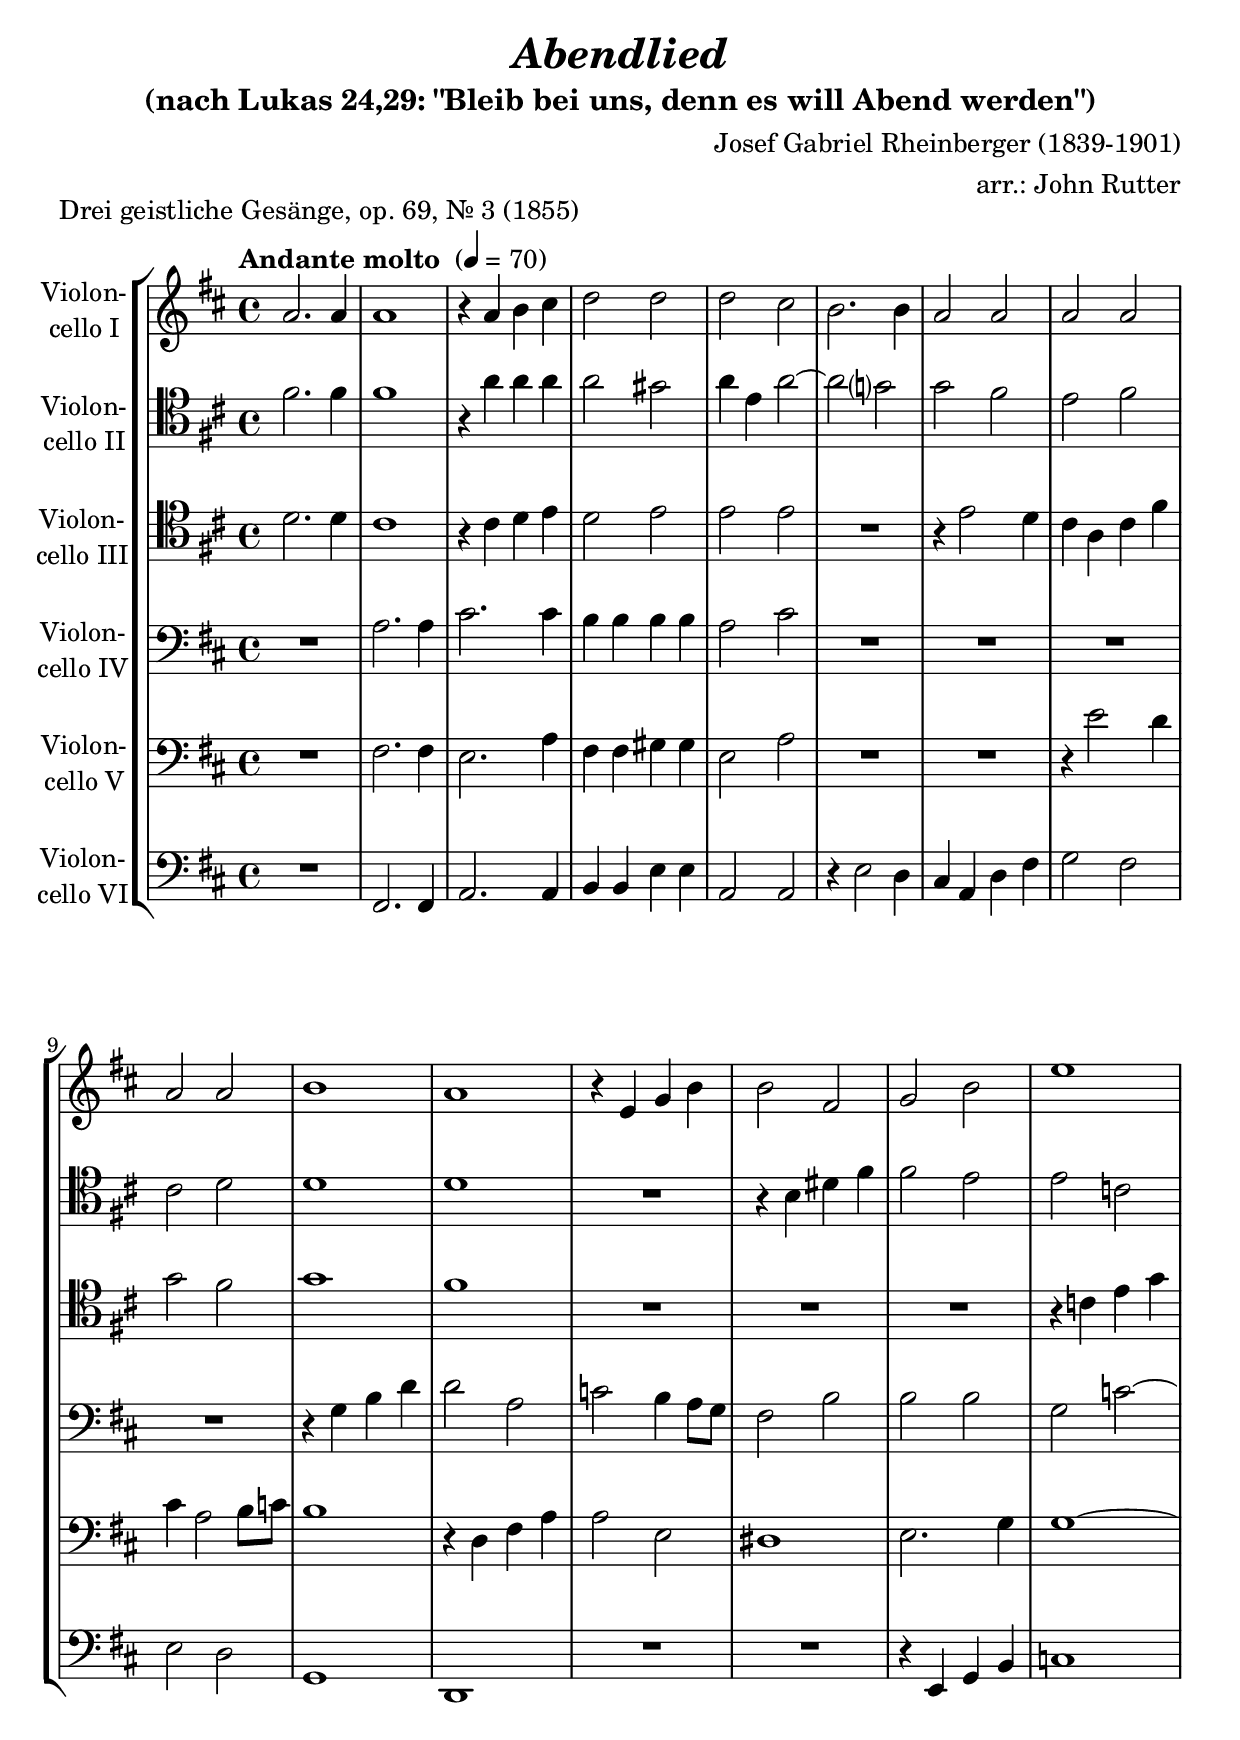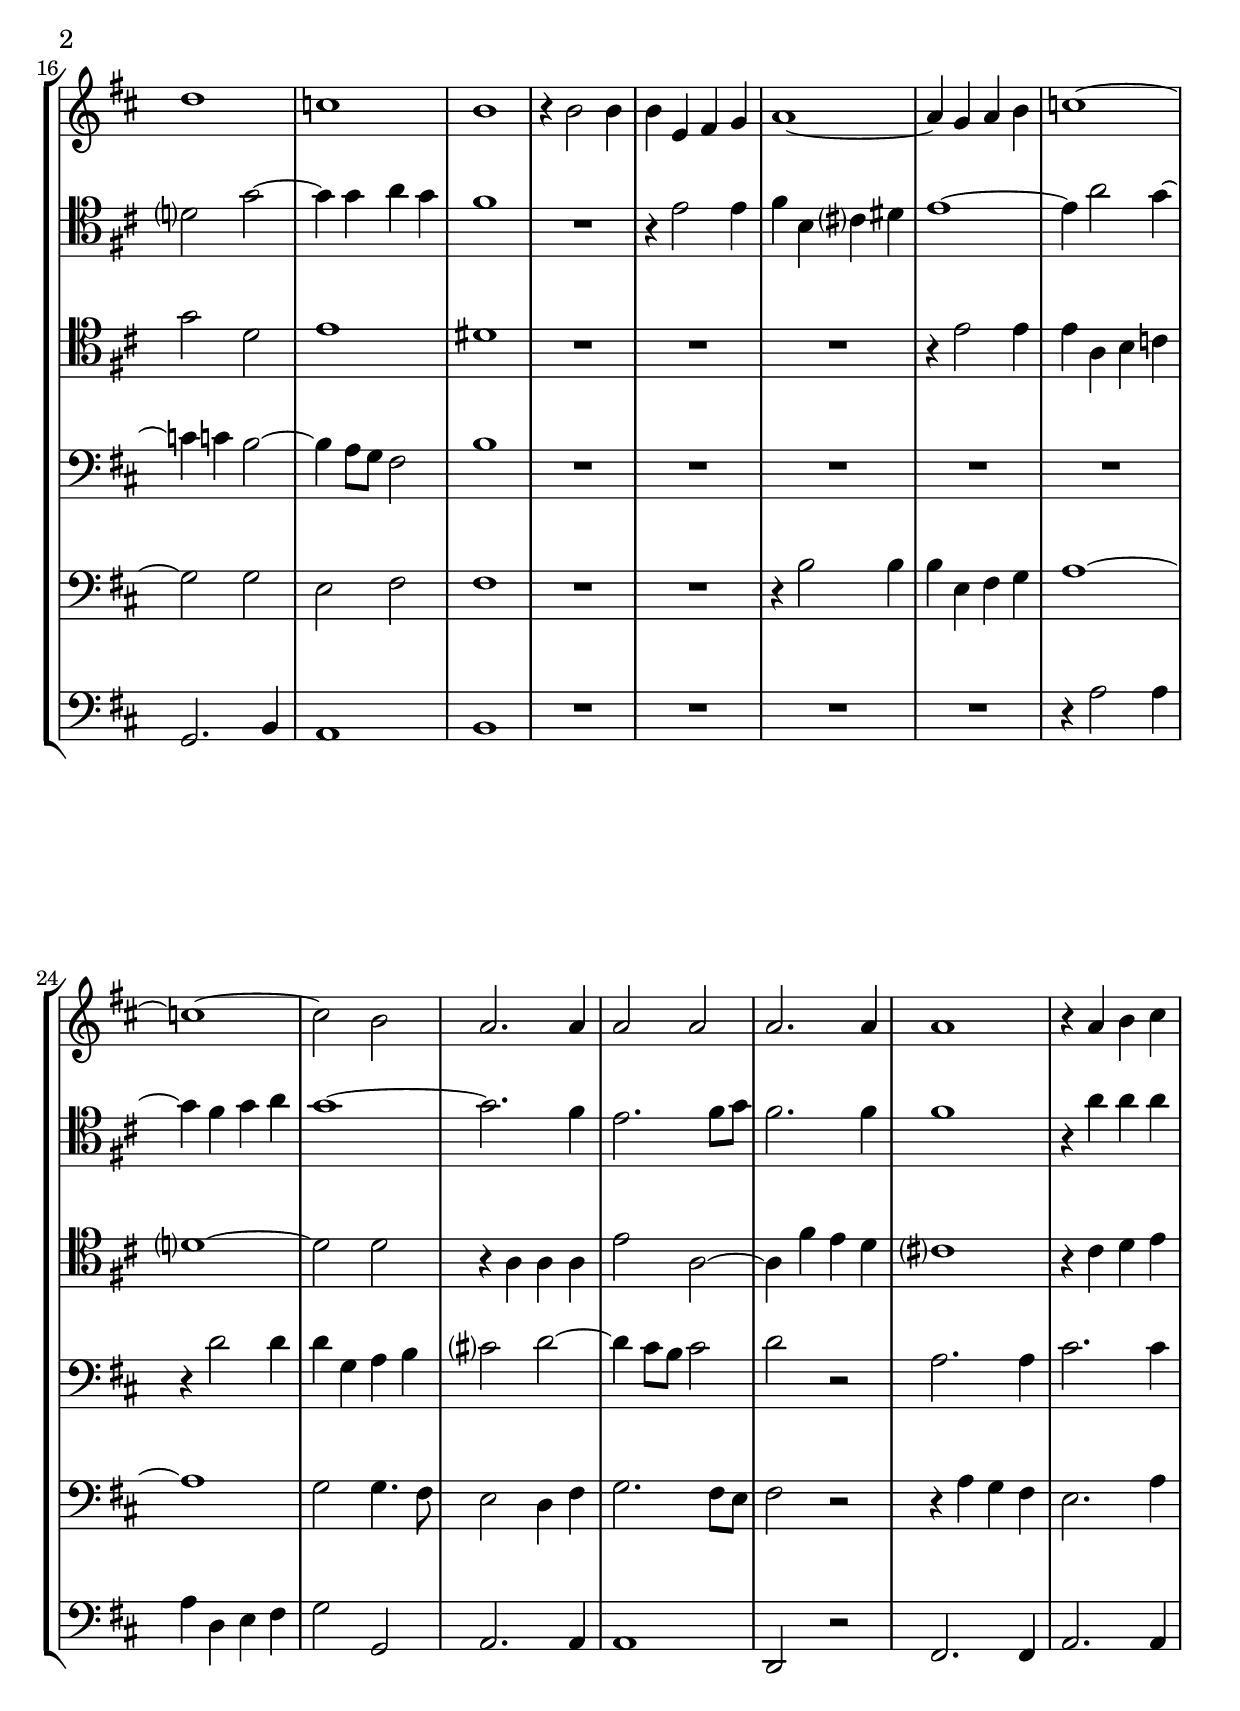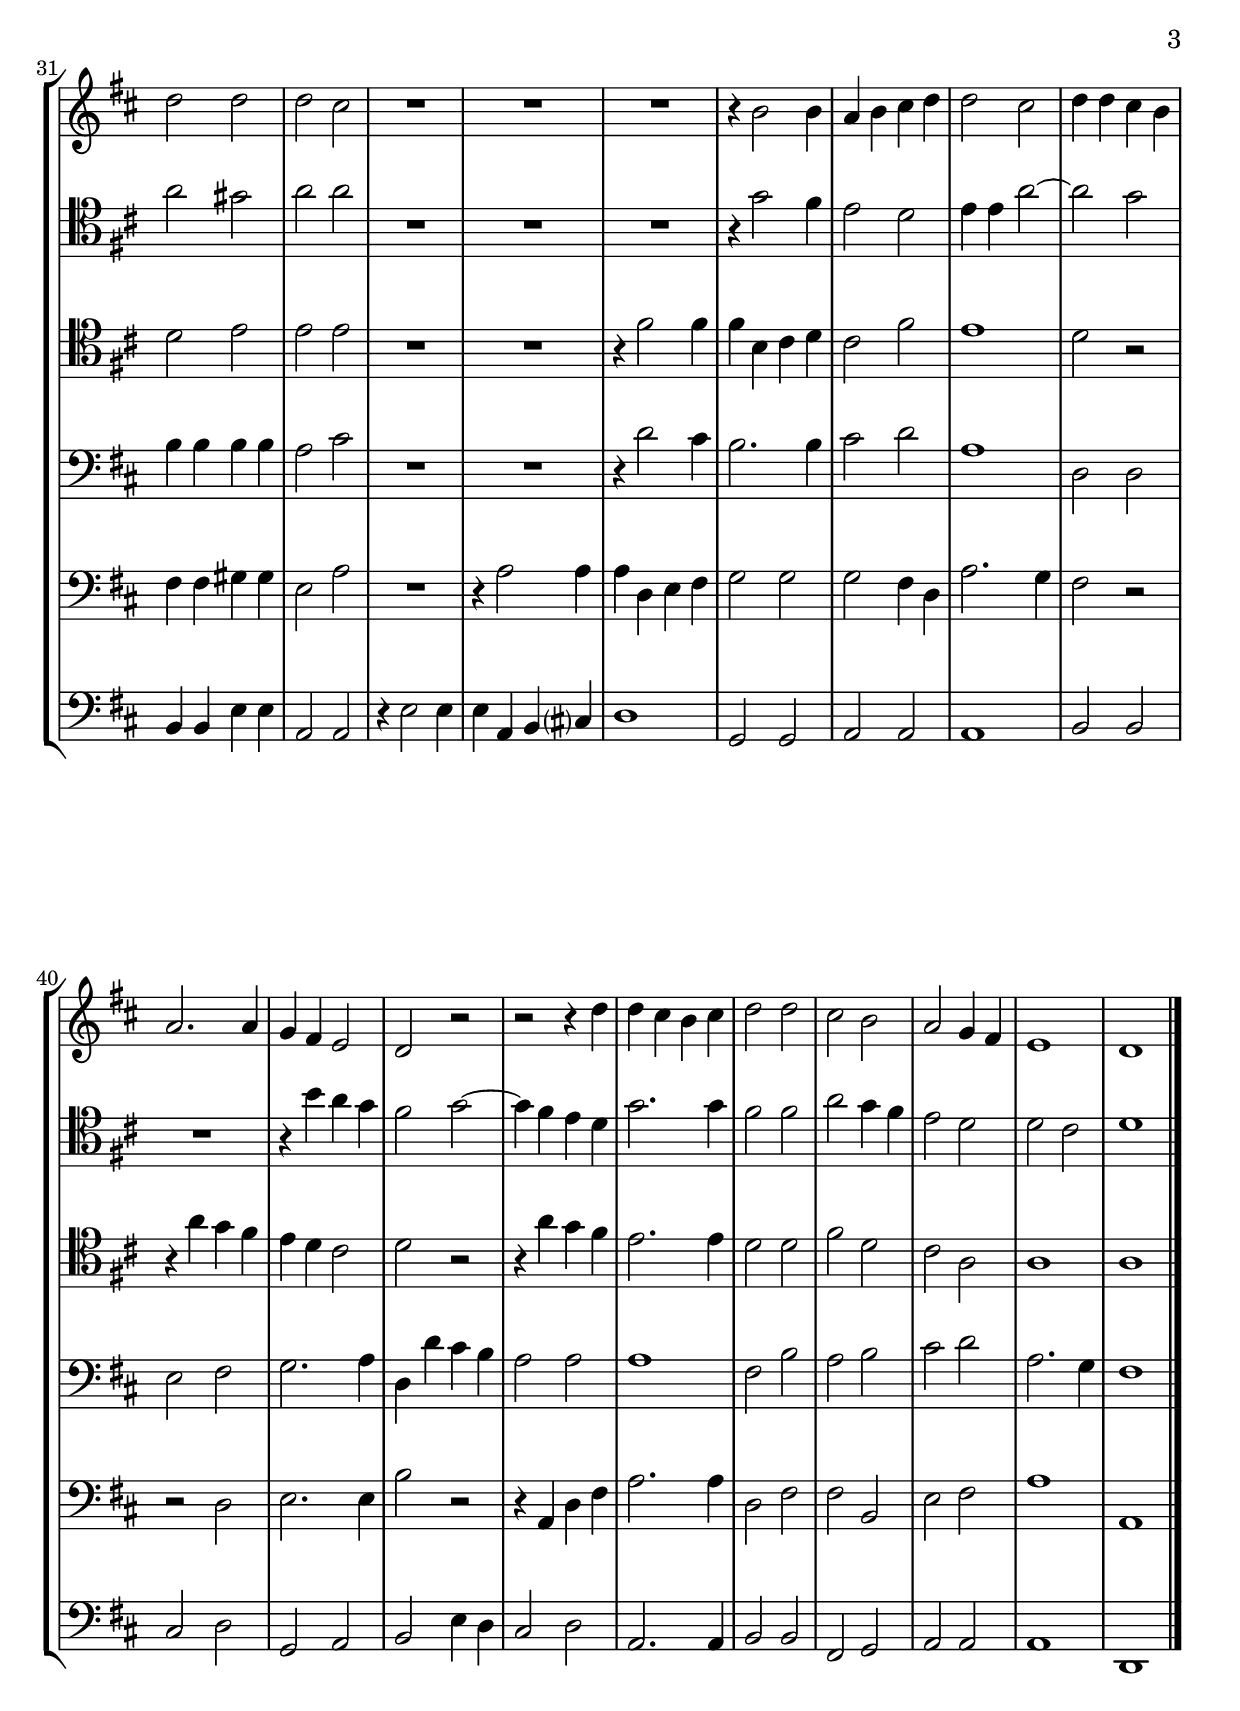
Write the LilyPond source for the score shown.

\version "2.18.2"
\include "deutsch.ly"
  
#(set-global-staff-size 23)

\header {
  title     = \markup \bold \italic "Abendlied"
  subtitle  = "(nach Lukas 24,29: \"Bleib bei uns, denn es will Abend werden\")"
  composer  = "Josef Gabriel Rheinberger (1839-1901)"
  arranger  = "arr.: John Rutter"
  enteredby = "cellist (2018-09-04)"
  piece     = "Drei geistliche Gesänge, op. 69, Nr. 3 (1855)"
}

voiceconsts = {
  \key f \major
  \time 4/4
  \clef "bass"
%  \numericTimeSignature
  \compressFullBarRests
  % Set default beaming for all staves
% \set Timing.beamExceptions = #'()
% \set Timing.baseMoment     = #(ly:make-moment 1 4)
% \set Timing.beatStructure  = #'(1 1 1)
  \tempo "Andante molto " 4=70
}

micl = "clarinet"
mifl = "flute"
miob = "oboe"
mifh = "french horn"
misx = "tenor sax"
mist = "string ensemble 1"
miba = "cello"

va = \relative c'' {
  \voiceconsts
  \clef "treble"

  c2. c4
  c1
  r4 c d e

  f2 f
  f e
  d2. d4

  c2 c
  c c
  c c

  d1
  c
  r4 g b d

  d2 a
  b d
  g1

  f
  es
  d

  r4 d2 d4
  d g, a b
  c1~

  c4 b c d
  es1~
  es~

  es2 d
  c2. c4
  c2 c

  c2. c4
  c1
  r4 c d e

  f2 f
  f e
  R1*3
  r4 d2 d4

  c d e f
  f2 e
  f4 f e d

  c2. c4
  b a g2
  f r

  r r4 f'
  f e d e
  f2 f

  e d
  c b4 a
  g1
  f \bar "|."
}

vb = \relative c'' {
  \voiceconsts
  \clef "tenor"

  a2. a4
  a1
  r4 c c c

  c2 h
  c4 g c2~
  c b?

  b a
  g a
  e f

  f1
  f
  R

  r4 d fis a
  a2 g
  g es

  f? b~
  b4 b c b
  a1
  
  R
  r4 g2 g4
  a d, e? fis

  g1~
  g4 c2 b4~
  b a b c

  b1~
  b2. a4
  g2. a8 b

  a2. a4
  a1
  r4 c c c

  c2 h
  c c
  R1*3
  r4 b2 a4

  g2 f
  g4 g c2~
  c b

  R1
  r4 d c b
  a2 b~

  b4 a g f
  b2. b4
  a2 a

  c b4 a
  g2 f
  f e
  f1 \bar "|."
}

vc = \relative c' {
  \voiceconsts
  \clef "tenor"
  
  f2. f4
  e1
  r4 e f g

  f2 g
  g g
  R1

  r4 g2 f4
  e c e a
  b2 a

  b1
  a
  R1*3
  r4 es g b

  b2 f
  g1
  fis

  R1*3
  r4 g2 g4
  g c, d es
  f?1~

  f2 f
  r4 c c c
  g'2 c,~

  c4 a' g f
  e?1
  r4 e f g

  f2 g
  g g
  R1*2

  r4 a2 a4
  a d, e f

  e2 a
  g1
  f2 r

  r4 c' b a
  g f e2
  f r

  r4 c' b a
  g2. g4
  f2 f

  a f
  e c
  c1
  c \bar "|."
}

vd = \relative c' {
  \voiceconsts

  R1
  c2. c4
  e2. e4

  d d d d
  c2 e
  R1*4

  r4 b d f
  f2 c
  es d4 c8 b

  a2 d
  d d
  b es~

  es4 es d2~
  d4 c8 b a2
  d1

  R1*5
  r4 f2 f4

  f b, c d
  e?2 f~
  f4 e8 d e2

  f r
  c2. c4
  e2. e4

  d d d d
  c2 e
  R1*2

  r4 f2 e4
  d2. d4

  e2 f
  c1
  f,2 f

  g a
  b2. c4
  f, f' e d

  c2 c
  c1
  a2 d

  c d
  e f
  c2. b4
  a1 \bar "|."
}

ve = \relative c' {
  \voiceconsts

  R1
  a2. a4
  g2. c4

  a a h h
  g2 c
  R1*2
  r4 g'2 f4
  e c2 d8 es

  d1
  r4 f, a c
  c2 g

  fis1
  g2. b4
  b1~

  b2 b
  g a
  a1

  R1*2
  r4 d2 d4

  d g, a b
  c1~
  c

  b2 b4. a8
  g2 f4 a
  b2. a8 g

  a2 r
  r4 c b a
  g2. c4

  a a h h
  g2 c
  R1

  r4 c2 c4
  c f, g a
  b2 b

  b a4 f
  c'2. b4
  a2 r

  r f
  g2. g4
  d'2 r

  r4 c, f a
  c2. c4
  f,2 a

  a d,
  g a
  c1
  c, \bar "|."
}

vf = \relative c {
  \voiceconsts

  R1
  a2. a4
  c2. c4

  d d g g
  c,2 c
  r4 g'2 f4

  e c f a
  b2 a
  g f

  b,1
  f
  R1*2
  r4 g b d
  es1

  b2. d4
  c1
  d

  R1*4
  r4 c'2 c4
  c f, g a

  b2 b,
  c2. c4
  c1

  f,2 r
  a2. a4
  c2. c4

  d d g g
  c,2 c
  r4 g'2 g4

  g c, d e?
  f1
  b,2 b

  c c
  c1
  d2 d

  e f
  b, c
  d g4 f

  e2 f
  c2. c4
  d2 d

  a b
  c c
  c1
  f, \bar "|."
}


music = \new StaffGroup <<
      \new Staff {
	\set Staff.midiInstrument = \miba
	\set Staff.instrumentName = \markup \center-column { "Violon-" "cello I" }
	\transpose f d { \va }
      }

      \new Staff {
	\set Staff.midiInstrument = \miba
	\set Staff.instrumentName = \markup \center-column { "Violon-" "cello II" }
	\transpose f d { \vb }
      }

      \new Staff {
	\set Staff.midiInstrument = \miba
	\set Staff.instrumentName = \markup \center-column { "Violon-" "cello III" }
	\transpose f d { \vc }
      }

      \new Staff {
	\set Staff.midiInstrument = \miba
	\set Staff.instrumentName = \markup \center-column { "Violon-" "cello IV" }
	\transpose f d { \vd }
      }

      \new Staff {
	\set Staff.midiInstrument = \miba
	\set Staff.instrumentName = \markup \center-column { "Violon-" "cello V" }
	\transpose f d { \ve }
      }

      \new Staff {
	\set Staff.midiInstrument = \miba
	\set Staff.instrumentName = \markup \center-column { "Violon-" "cello VI" }
	\transpose f d { \vf }
      }
>>

\book {
  \score {
    \music
    \layout {}
  }

  \score {
    \unfoldRepeats \music

    \midi {
      \context {
        \Score
      }
    }
  }
}
